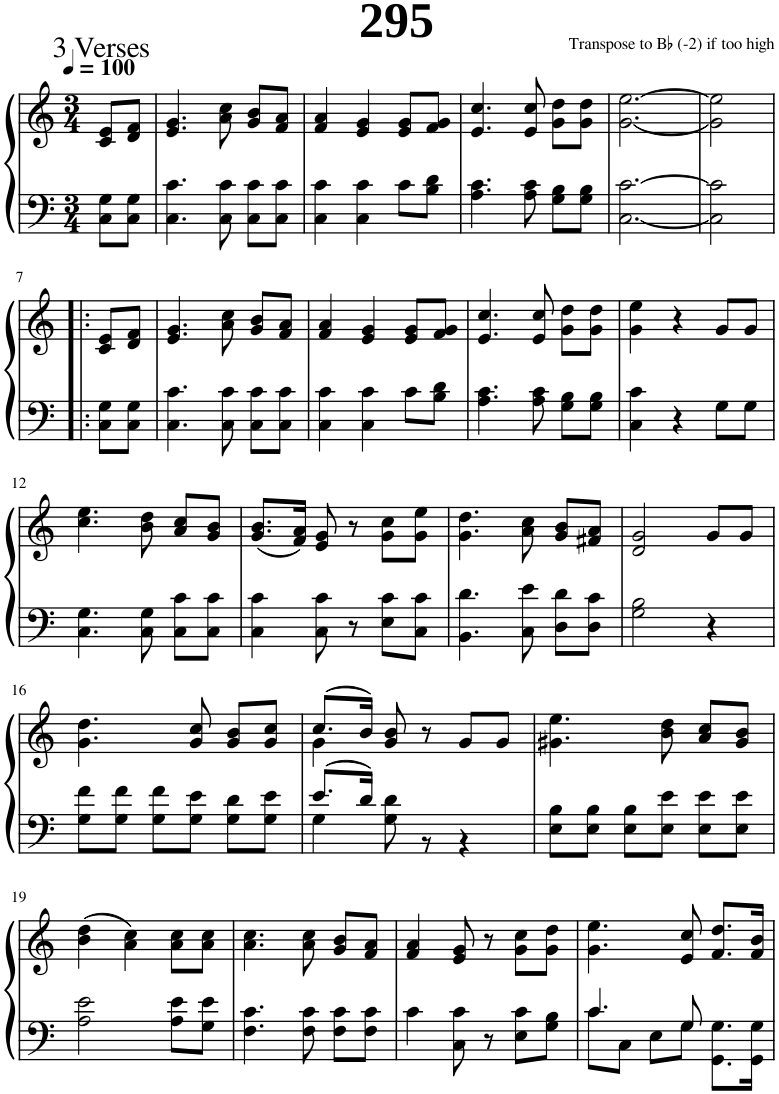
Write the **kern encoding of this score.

**kern	**kern
*part1	*part1
*staff2	*staff1
*I"Piano	*
*I'Pno.	*
*clefF4	*clefG2
*k[]	*k[]
*M3/4	*M3/4
*MM100	*MM100
=1	=1
8C\ 8G\L	8c/ 8e/L
8C\ 8G\J	8d/ 8f/J
=2	=2
4.C\ 4.c\	4.e/ 4.g/
8C\ 8c\	8a\ 8cc\
8C\ 8c\L	8g/ 8b/L
8C\ 8c\J	8f/ 8a/J
=3	=3
4C\ 4c\	4f/ 4a/
4C\ 4c\	4e/ 4g/
8c\L	8e/ 8g/L
8B\ 8d\J	8f/ 8g/J
=4	=4
4.A\ 4.c\	4.e/ 4.cc/
8A\ 8c\	8e/ 8cc/
8G\ 8B\L	8g\ 8dd\L
8G\ 8B\J	8g\ 8dd\J
=5	=5
[2.C\ [2.c\	[2.g\ [2.ee\
=6	=6
2C\] 2c\]	2g\] 2ee\]
!!LO:LB:g=z
=7!|:	=7!|:
8C\ 8G\L	8c/ 8e/L
8C\ 8G\J	8d/ 8f/J
=8	=8
4.C\ 4.c\	4.e/ 4.g/
8C\ 8c\	8a\ 8cc\
8C\ 8c\L	8g/ 8b/L
8C\ 8c\J	8f/ 8a/J
=9	=9
4C\ 4c\	4f/ 4a/
4C\ 4c\	4e/ 4g/
8c\L	8e/ 8g/L
8B\ 8d\J	8f/ 8g/J
=10	=10
4.A\ 4.c\	4.e/ 4.cc/
8A\ 8c\	8e/ 8cc/
8G\ 8B\L	8g\ 8dd\L
8G\ 8B\J	8g\ 8dd\J
=11	=11
4C\ 4c\	4g\ 4ee\
4r	4r
8G\L	8g/L
8G\J	8g/J
!!LO:LB:g=z
=12	=12
4.C\ 4.G\	4.cc\ 4.ee\
8C\ 8G\	8b\ 8dd\
8C\ 8c\L	8a/ 8cc/L
8C\ 8c\J	8g/ 8b/J
=13	=13
4C\ 4c\	(8.g/ 8.b/L
.	16f/ 16a/Jk)
8C\ 8c\	8e/ 8g/
8r	8r
8E\ 8c\L	8g\ 8cc\L
8C\ 8c\J	8g\ 8ee\J
=14	=14
4.BB\ 4.d\	4.g\ 4.dd\
8C\ 8e\	8a\ 8cc\
8D\ 8d\L	8g/ 8b/L
8D\ 8c\J	8f#X/ 8a/J
=15	=15
2G\ 2B\	2d/ 2g/
4r	8g/L
.	8g/J
!!LO:LB:g=z
=16	=16
8G\ 8f\L	4.g\ 4.dd\
8G\ 8f\J	.
8G\ 8f\L	.
8G\ 8e\J	8g/ 8cc/
8G\ 8d\L	8g/ 8b/L
8G\ 8e\J	8g/ 8cc/J
=17	=17
*^	*^
8.e/L	4G\	(8.cc/L	4g\
16d/Jk	.	16b/Jk)	.
4ryy	8G\ 8d\	8g/ 8b/	2ryy
.	8r	8r	.
4ryy	4r	8g/L	.
.	.	8g/J	.
*v	*v	*	*
*	*v	*v
=18	=18
8E\ 8B\L	4.g#X\ 4.ee\
8E\ 8B\J	.
8E\ 8B\L	.
8E\ 8e\J	8b\ 8dd\
8E\ 8e\L	8a/ 8cc/L
8E\ 8e\J	8g#/ 8b/J
!!LO:LB:g=z
=19	=19
2A\ 2e\	(4b\ 4dd\
.	4a\ 4cc\)
8A\ 8e\L	8a\ 8cc\L
8G\ 8e\J	8a\ 8cc\J
=20	=20
4.F\ 4.c\	4.a\ 4.cc\
8F\ 8c\	8a\ 8cc\
8F\ 8c\L	8g/ 8b/L
8F\ 8c\J	8f/ 8a/J
=21	=21
4c\	4f/ 4a/
8C\ 8c\	8e/ 8g/
8r	8r
8E\ 8c\L	8g\ 8cc\L
8G\ 8B\J	8g\ 8dd\J
=22	=22
*^	*
4.c/	8c\L	4.g\ 4.ee\
.	8C\J	.
.	8E\L	.
8G/	8G\J	8e/ 8cc/
4ryy	8.GG\ 8.G\L	8.f/ 8.dd/L
.	16GG\ 16G\Jk	16f/ 16b/Jk
*v	*v	*
=	=
*-	*-
